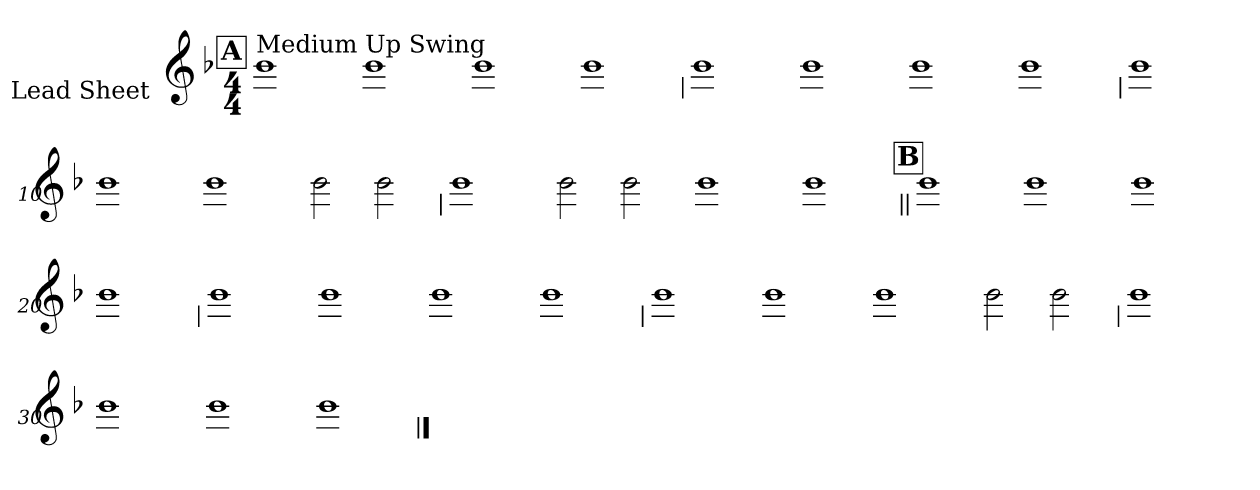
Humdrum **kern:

**kern
*part1
*staff1
*I"Lead Sheet
*stria0
*clefG2
*k[b-]
*F:
*M4/4
!!LO:REH:place=s1:a:t=A
=1||
!LO:TX:a:t=Medium Up Swing
1b-
=2-
1b-
=3-
1b-
=4-
1b-
!!LO:LB:g=z
=5
1b-
=6-
1b-
=7-
1b-
=8-
1b-
!!LO:LB:g=z
=9
1b-
=10-
1b-
=11-
1b-
=12-
2b-
2b-
!!LO:LB:g=z
=13
1b-
=14-
2b-
2b-
=15-
1b-
=16-
1b-
!!LO:LB:g=z
!!LO:REH:place=s1:a:t=B
=17||
1b-
=18-
1b-
=19-
1b-
=20-
1b-
!!LO:LB:g=z
=21
1b-
=22-
1b-
=23-
1b-
=24-
1b-
!!LO:LB:g=z
=25
1b-
=26-
1b-
=27-
1b-
=28-
2b-
2b-
!!LO:LB:g=z
=29
1b-
=30-
1b-
=31-
1b-
=32-
1b-
==
*-
